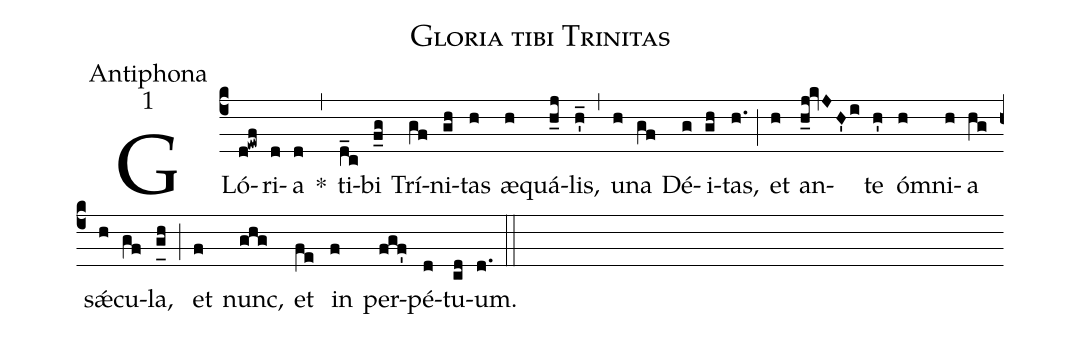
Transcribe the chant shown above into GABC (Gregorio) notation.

name:Gloria tibi Trinitas;
office-part:Antiphona;
mode:1;
%%
(c4) GLó(d!ewf)ri(d)a(d) *(,) ti(d_c)bi(f_g) Trí(gf)ni(gh)tas(h) æ(h)quá(h_j)lis,(h'_) (,) u(h)na(gf) Dé(g)i(gh)tas,(h.) (;) et(h) an(h_j!kvJH'i)te(h') ó(h)mni(h)a(hg) sǽ(h)cu(gf)la,(g_[uh:l]h) (;) et(f) nunc,(ghg) et(fe) in(f) per(fgf')pé(d)tu(cd)um.(d.) (::)

%<eu>E(h) u(h) o(g) u(f) a(gh) e.</eu>(gf..) (::)
